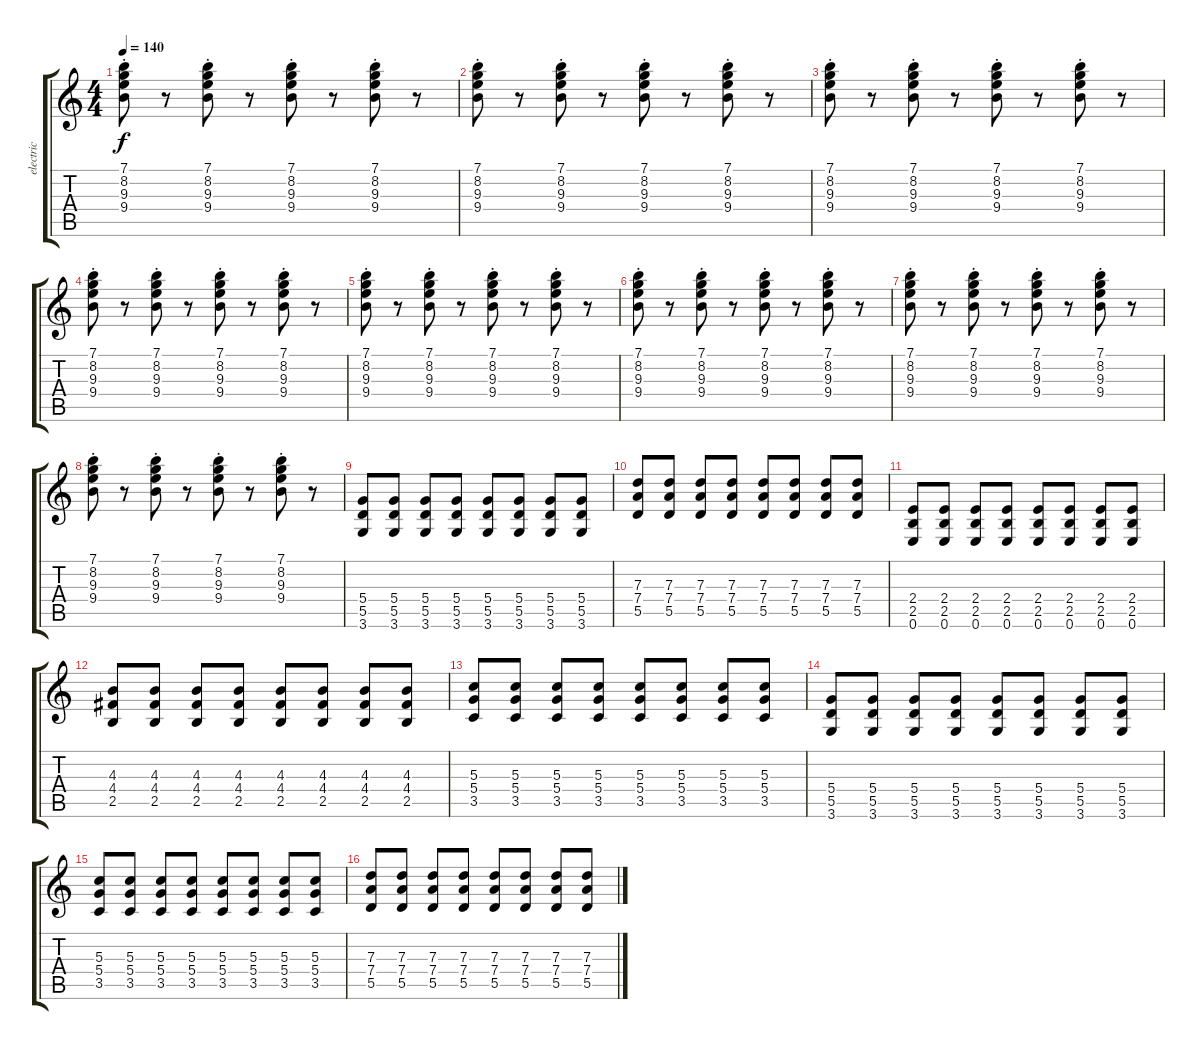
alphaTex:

\track ("electric " "electric ") {instrument electricguitarclean}
\staff {score tabs}
\tuning (E4 B3 G3 D3 A2 E2) {hide}
\ts (4 4)
\tempo 140
\clef g2
\ks c
(7.1 8.2 9.3 9.4{st}).8{dy f} r.8 (7.1 8.2 9.3 9.4{st}).8 r.8 (7.1{st} 8.2 9.3 9.4).8 r.8 (7.1 8.2 9.3 9.4{st}).8 r.8 |
(7.1 8.2 9.3 9.4{st}).8 r.8 (7.1 8.2 9.3 9.4{st}).8 r.8 (7.1{st} 8.2 9.3 9.4).8 r.8 (7.1 8.2 9.3 9.4{st}).8 r.8 |
(7.1 8.2 9.3 9.4{st}).8 r.8 (7.1 8.2 9.3 9.4{st}).8 r.8 (7.1{st} 8.2 9.3 9.4).8 r.8 (7.1 8.2 9.3 9.4{st}).8 r.8 |
(7.1 8.2 9.3 9.4{st}).8 r.8 (7.1 8.2 9.3 9.4{st}).8 r.8 (7.1{st} 8.2 9.3 9.4).8 r.8 (7.1 8.2 9.3 9.4{st}).8 r.8 |
(7.1 8.2 9.3 9.4{st}).8 r.8 (7.1 8.2 9.3 9.4{st}).8 r.8 (7.1{st} 8.2 9.3 9.4).8 r.8 (7.1 8.2 9.3 9.4{st}).8 r.8 |
(7.1 8.2 9.3 9.4{st}).8 r.8 (7.1 8.2 9.3 9.4{st}).8 r.8 (7.1{st} 8.2 9.3 9.4).8 r.8 (7.1 8.2 9.3 9.4{st}).8 r.8 |
(7.1 8.2 9.3 9.4{st}).8 r.8 (7.1 8.2 9.3 9.4{st}).8 r.8 (7.1{st} 8.2 9.3 9.4).8 r.8 (7.1 8.2 9.3 9.4{st}).8 r.8 |
(7.1 8.2 9.3 9.4{st}).8 r.8 (7.1 8.2 9.3 9.4{st}).8 r.8 (7.1{st} 8.2 9.3 9.4).8 r.8 (7.1 8.2 9.3 9.4{st}).8 r.8 |
(5.4 5.5 3.6).8 (5.4 5.5 3.6).8 (5.4 5.5 3.6).8 (5.4 5.5 3.6).8 (5.4 5.5 3.6).8 (5.4 5.5 3.6).8 (5.4 5.5 3.6).8 (5.4 5.5 3.6).8 |
(7.3 7.4 5.5).8 (7.3 7.4 5.5).8 (7.3 7.4 5.5).8 (7.3 7.4 5.5).8 (7.3 7.4 5.5).8 (7.3 7.4 5.5).8 (7.3 7.4 5.5).8 (7.3 7.4 5.5).8 |
(2.4 2.5 0.6).8 (2.4 2.5 0.6).8 (2.4 2.5 0.6).8 (2.4 2.5 0.6).8 (2.4 2.5 0.6).8 (2.4 2.5 0.6).8 (2.4 2.5 0.6).8 (2.4 2.5 0.6).8 |
(4.3 4.4 2.5).8 (4.3 4.4 2.5).8 (4.3 4.4 2.5).8 (4.3 4.4 2.5).8 (4.3 4.4 2.5).8 (4.3 4.4 2.5).8 (4.3 4.4 2.5).8 (4.3 4.4 2.5).8 |
(5.3 5.4 3.5).8 (5.3 5.4 3.5).8 (5.3 5.4 3.5).8 (5.3 5.4 3.5).8 (5.3 5.4 3.5).8 (5.3 5.4 3.5).8 (5.3 5.4 3.5).8 (5.3 5.4 3.5).8 |
(5.4 5.5 3.6).8 (5.4 5.5 3.6).8 (5.4 5.5 3.6).8 (5.4 5.5 3.6).8 (5.4 5.5 3.6).8 (5.4 5.5 3.6).8 (5.4 5.5 3.6).8 (5.4 5.5 3.6).8 |
(5.3 5.4 3.5).8 (5.3 5.4 3.5).8 (5.3 5.4 3.5).8 (5.3 5.4 3.5).8 (5.3 5.4 3.5).8 (5.3 5.4 3.5).8 (5.3 5.4 3.5).8 (5.3 5.4 3.5).8 |
(7.3 7.4 5.5).8 (7.3 7.4 5.5).8 (7.3 7.4 5.5).8 (7.3 7.4 5.5).8 (7.3 7.4 5.5).8 (7.3 7.4 5.5).8 (7.3 7.4 5.5).8 (7.3 7.4 5.5).8
